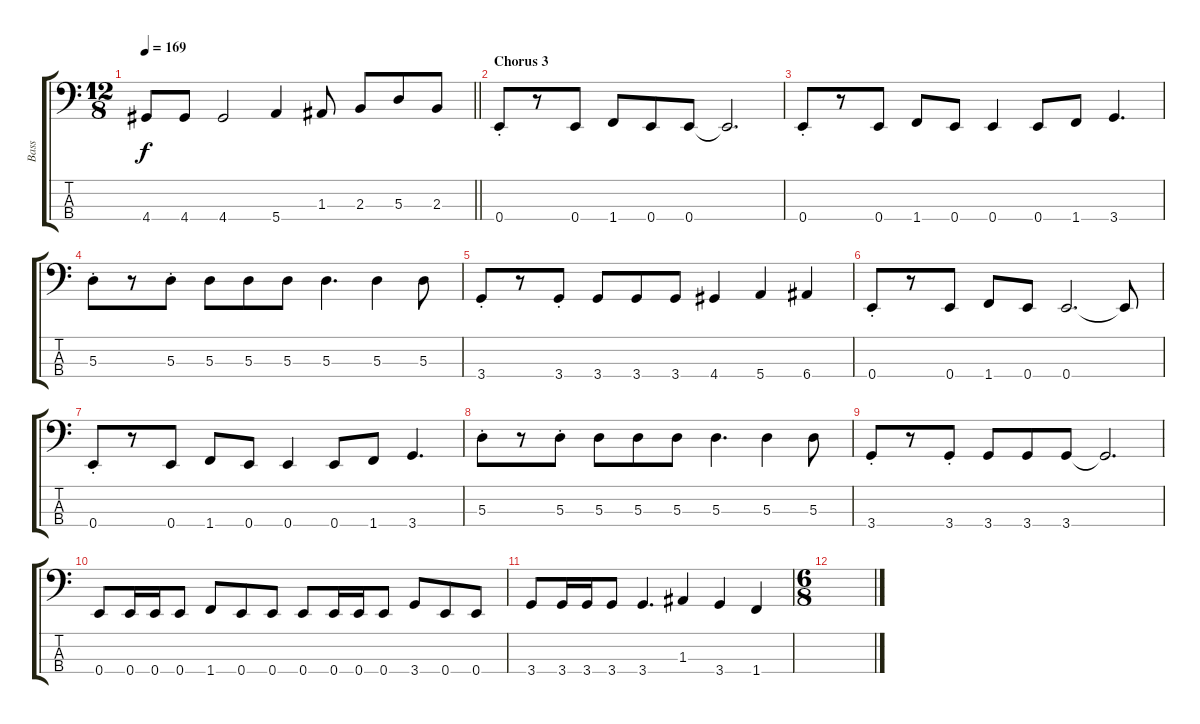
\track ("Bass" "Bass") {instrument electricbassfinger}
\staff {score tabs}
\tuning (G2 D2 A1 E1) {hide}
\ts (12 8)
\tempo 169
\clef f4
\barLineRight lightlight
\ks c
4.4.8{dy f} 4.4.8 4.4.2 5.4.4 1.3.8 2.3.8 5.3.8 2.3.8 |
\section ("" "Chorus 3")
0.4{st}.8 r.8 0.4.8 1.4.8 0.4.8 0.4.8 0.4{t}.2{d} |
0.4{st}.8 r.8 0.4.8 1.4.8 0.4.8 0.4.4 0.4.8 1.4.8 3.4.4{d} |
5.3{st}.8 r.8 5.3{st}.8 5.3.8 5.3.8 5.3.8 5.3.4{d} 5.3.4 5.3.8 |
3.4{st}.8 r.8 3.4{st}.8 3.4.8 3.4.8 3.4.8 4.4.4 5.4.4 6.4.4 |
0.4{st}.8 r.8 0.4.8 1.4.8 0.4.8 0.4.2{d} 0.4{t}.8 |
0.4{st}.8 r.8 0.4.8 1.4.8 0.4.8 0.4.4 0.4.8 1.4.8 3.4.4{d} |
5.3{st}.8 r.8 5.3{st}.8 5.3.8 5.3.8 5.3.8 5.3.4{d} 5.3.4 5.3.8 |
3.4{st}.8 r.8 3.4{st}.8 3.4.8 3.4.8 3.4.8 3.4{t}.2{d} |
0.4.8 0.4.16 0.4.16 0.4.8 1.4.8 0.4.8 0.4.8 0.4.8 0.4.16 0.4.16 0.4.8 3.4.8 0.4.8 0.4.8 |
3.4.8 3.4.16 3.4.16 3.4.8 3.4.4{d} 1.3.4 3.4.4 1.4.4 |
\ts (6 8)
